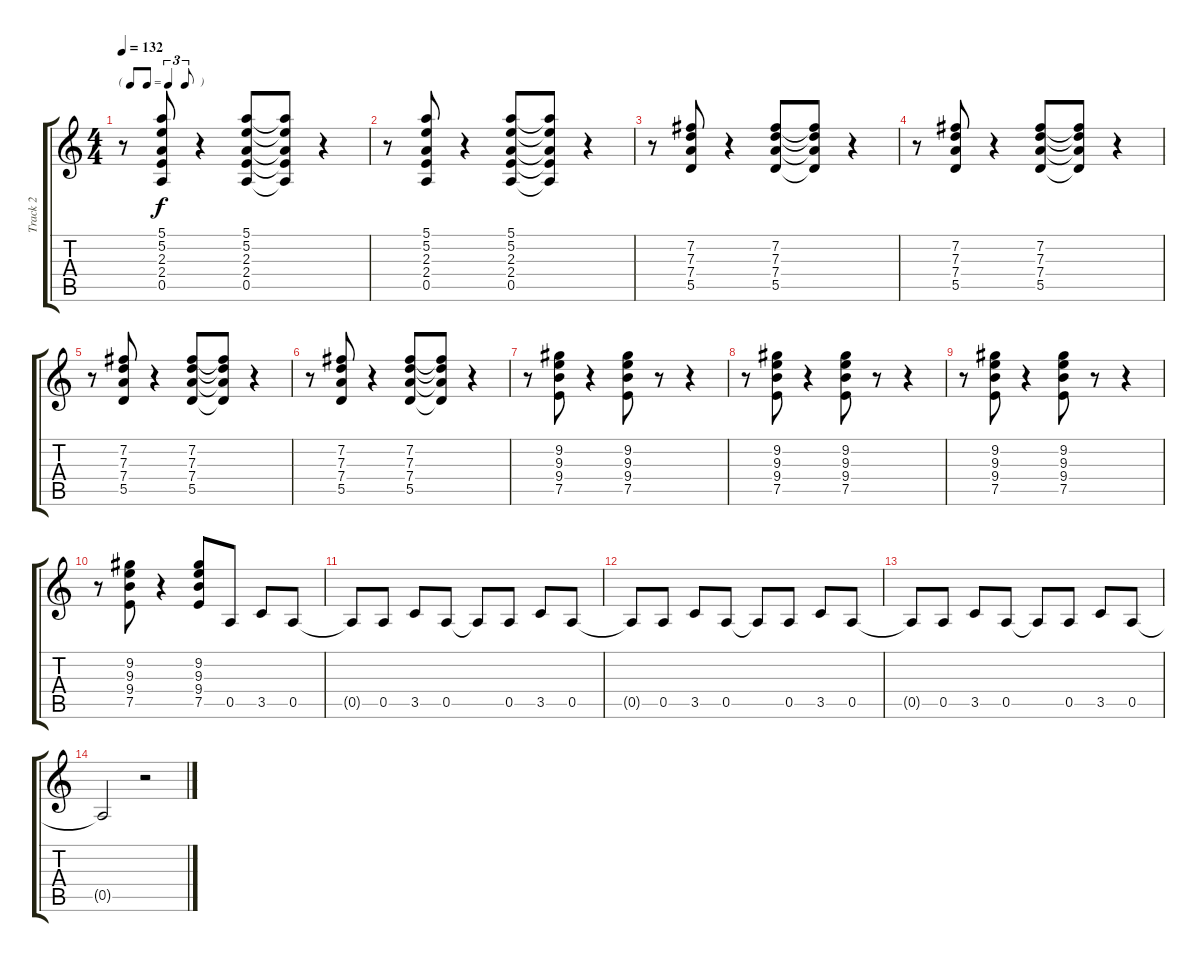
\track ("Track 2" "Track 2") {instrument overdrivenguitar}
\staff {score tabs}
\tuning (E4 B3 G3 D3 A2 E2) {hide}
\ts (4 4)
\tf triplet8th
\tempo 132
\clef g2
\ks c
r.8{dy f} (5.1 5.2 2.3 2.4 0.5).8 r.4 (5.1 5.2 2.3 2.4 0.5).8 (5.1{t} 5.2{t} 2.3{t} 2.4{t} 0.5{t}).8 r.4 |
r.8 (5.1 5.2 2.3 2.4 0.5).8 r.4 (5.1 5.2 2.3 2.4 0.5).8 (5.1{t} 5.2{t} 2.3{t} 2.4{t} 0.5{t}).8 r.4 |
r.8 (7.2 7.3 7.4 5.5).8 r.4 (7.2 7.3 7.4 5.5).8 (7.2{t} 7.3{t} 7.4{t} 5.5{t}).8 r.4 |
r.8 (7.2 7.3 7.4 5.5).8 r.4 (7.2 7.3 7.4 5.5).8 (7.2{t} 7.3{t} 7.4{t} 5.5{t}).8 r.4 |
r.8 (7.2 7.3 7.4 5.5).8 r.4 (7.2 7.3 7.4 5.5).8 (7.2{t} 7.3{t} 7.4{t} 5.5{t}).8 r.4 |
r.8 (7.2 7.3 7.4 5.5).8 r.4 (7.2 7.3 7.4 5.5).8 (7.2{t} 7.3{t} 7.4{t} 5.5{t}).8 r.4 |
r.8 (9.2 9.3 9.4 7.5).8 r.4 (9.2 9.3 9.4 7.5).8 r.8 r.4 |
r.8 (9.2 9.3 9.4 7.5).8 r.4 (9.2 9.3 9.4 7.5).8 r.8 r.4 |
r.8 (9.2 9.3 9.4 7.5).8 r.4 (9.2 9.3 9.4 7.5).8 r.8 r.4 |
r.8 (9.2 9.3 9.4 7.5).8 r.4 (9.2 9.3 9.4 7.5).8 0.5.8 3.5.8 0.5.8 |
0.5{t}.8 0.5.8 3.5.8 0.5.8 0.5{t}.8 0.5.8 3.5.8 0.5.8 |
0.5{t}.8 0.5.8 3.5.8 0.5.8 0.5{t}.8 0.5.8 3.5.8 0.5.8 |
0.5{t}.8 0.5.8 3.5.8 0.5.8 0.5{t}.8 0.5.8 3.5.8 0.5.8 |
0.5{t}.2 r.2
